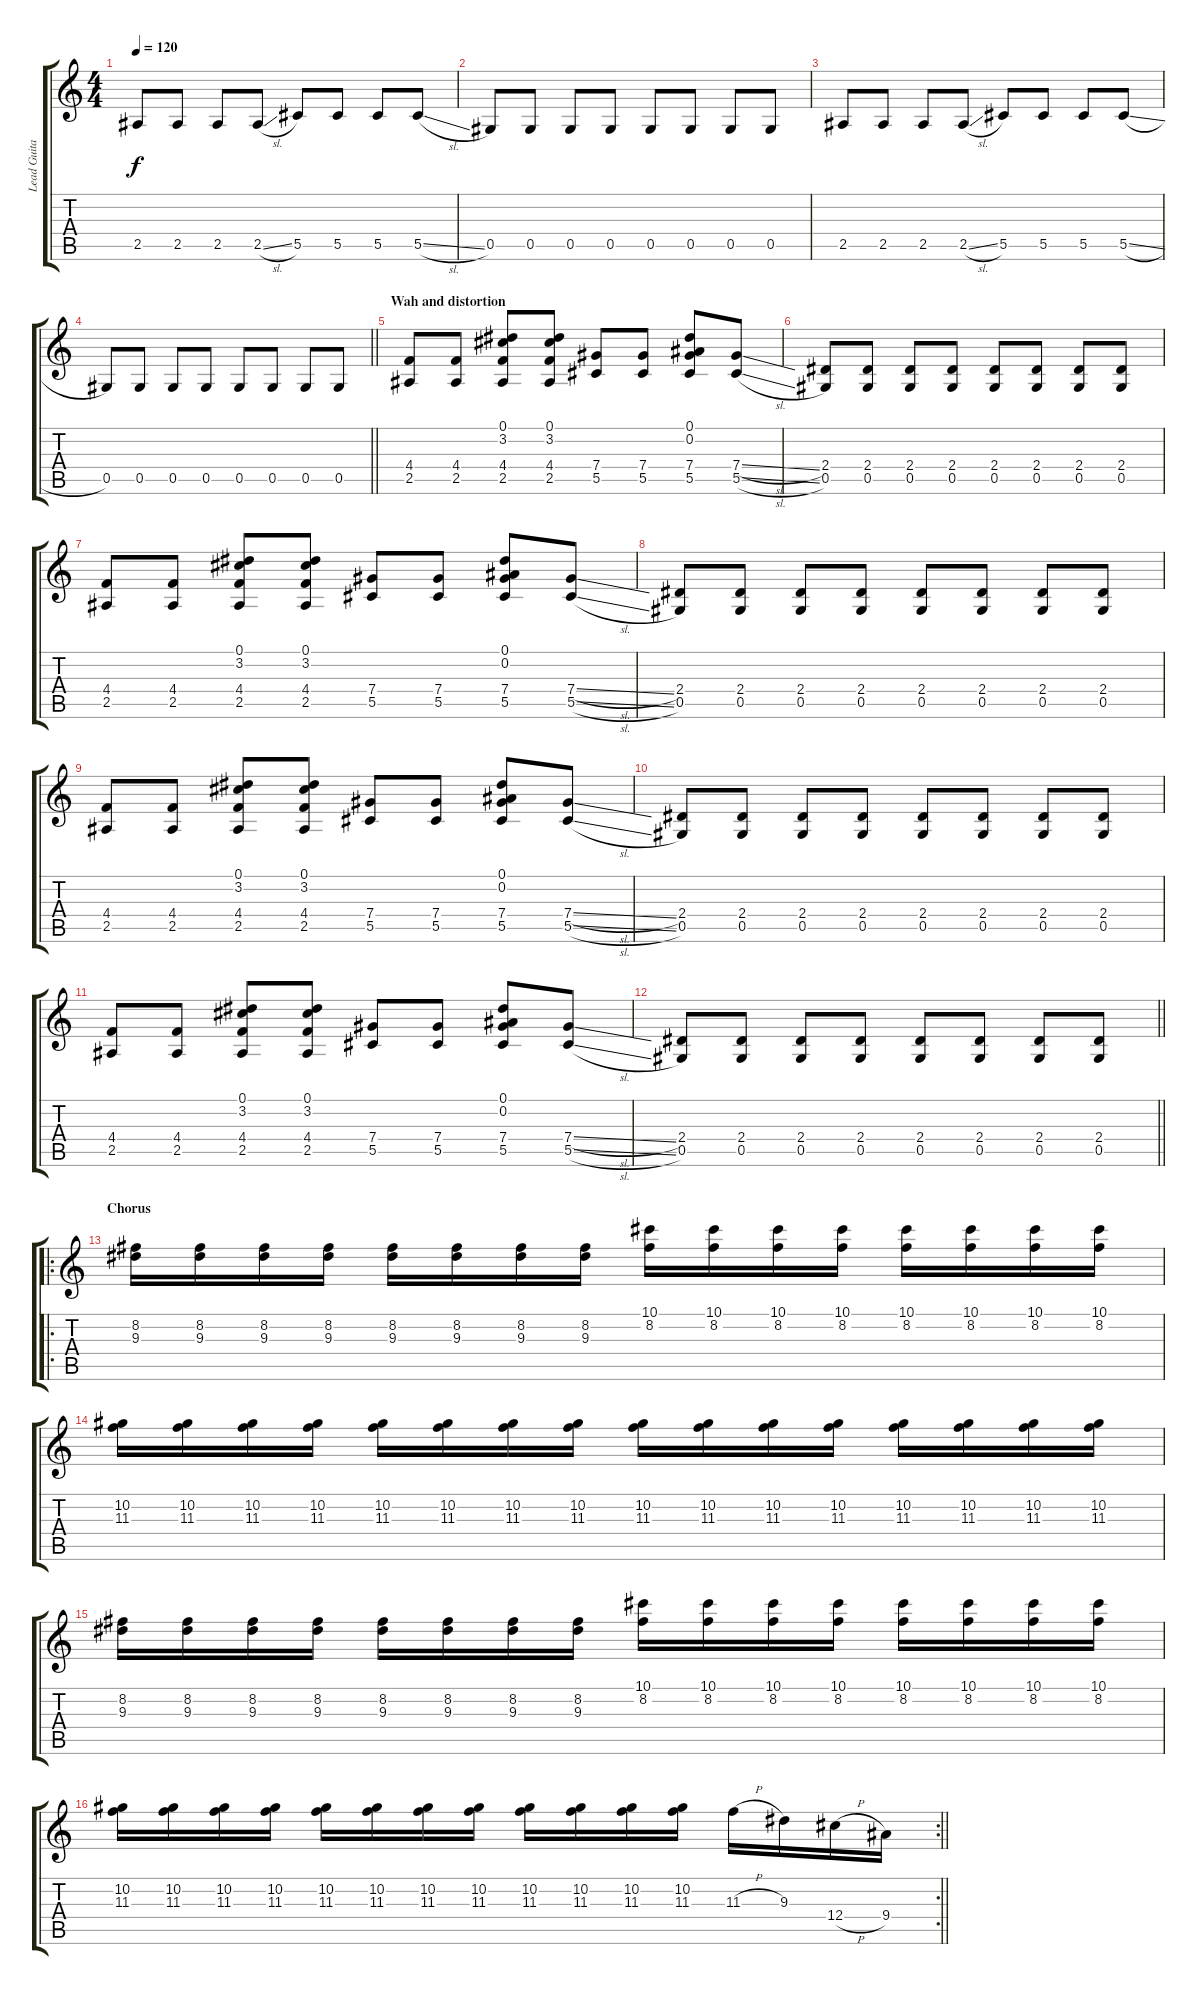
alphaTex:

\track ("Lead Guitar" "Lead Guita") {instrument distortionguitar}
\staff {score tabs}
\tuning (Eb4 Bb3 Gb3 Db3 Ab2 Eb2) {hide}
\ts (4 4)
\tempo 120
\clef g2
\ks c
2.5.8{dy f} 2.5.8 2.5.8 2.5{sl}.8 5.5.8 5.5.8 5.5.8 5.5{sl}.8 |
0.5.8 0.5.8 0.5.8 0.5.8 0.5.8 0.5.8 0.5.8 0.5.8 |
2.5.8 2.5.8 2.5.8 2.5{sl}.8 5.5.8 5.5.8 5.5.8 5.5{sl}.8 |
\barLineRight lightlight
0.5.8 0.5.8 0.5.8 0.5.8 0.5.8 0.5.8 0.5.8 0.5.8 |
\section ("" "Wah and distortion")
(4.4 2.5).8 (4.4 2.5).8 (0.1 3.2 4.4 2.5).8 (0.1 3.2 4.4 2.5).8 (7.4 5.5).8 (7.4 5.5).8 (0.1 0.2 7.4 5.5).8 (7.4{sl} 5.5{sl}).8 |
(2.4 0.5).8 (2.4 0.5).8 (2.4 0.5).8 (2.4 0.5).8 (2.4 0.5).8 (2.4 0.5).8 (2.4 0.5).8 (2.4 0.5).8 |
(4.4 2.5).8 (4.4 2.5).8 (0.1 3.2 4.4 2.5).8 (0.1 3.2 4.4 2.5).8 (7.4 5.5).8 (7.4 5.5).8 (0.1 0.2 7.4 5.5).8 (7.4{sl} 5.5{sl}).8 |
(2.4 0.5).8 (2.4 0.5).8 (2.4 0.5).8 (2.4 0.5).8 (2.4 0.5).8 (2.4 0.5).8 (2.4 0.5).8 (2.4 0.5).8 |
(4.4 2.5).8 (4.4 2.5).8 (0.1 3.2 4.4 2.5).8 (0.1 3.2 4.4 2.5).8 (7.4 5.5).8 (7.4 5.5).8 (0.1 0.2 7.4 5.5).8 (7.4{sl} 5.5{sl}).8 |
(2.4 0.5).8 (2.4 0.5).8 (2.4 0.5).8 (2.4 0.5).8 (2.4 0.5).8 (2.4 0.5).8 (2.4 0.5).8 (2.4 0.5).8 |
(4.4 2.5).8 (4.4 2.5).8 (0.1 3.2 4.4 2.5).8 (0.1 3.2 4.4 2.5).8 (7.4 5.5).8 (7.4 5.5).8 (0.1 0.2 7.4 5.5).8 (7.4{sl} 5.5{sl}).8 |
\barLineRight lightlight
(2.4 0.5).8 (2.4 0.5).8 (2.4 0.5).8 (2.4 0.5).8 (2.4 0.5).8 (2.4 0.5).8 (2.4 0.5).8 (2.4 0.5).8 |
\ro
\section ("" "Chorus")
(8.2 9.3).16 (8.2 9.3).16 (8.2 9.3).16 (8.2 9.3).16 (8.2 9.3).16 (8.2 9.3).16 (8.2 9.3).16 (8.2 9.3).16 (10.1 8.2).16 (10.1 8.2).16 (10.1 8.2).16 (10.1 8.2).16 (10.1 8.2).16 (10.1 8.2).16 (10.1 8.2).16 (10.1 8.2).16 |
(10.2 11.3).16 (10.2 11.3).16 (10.2 11.3).16 (10.2 11.3).16 (10.2 11.3).16 (10.2 11.3).16 (10.2 11.3).16 (10.2 11.3).16 (10.2 11.3).16 (10.2 11.3).16 (10.2 11.3).16 (10.2 11.3).16 (10.2 11.3).16 (10.2 11.3).16 (10.2 11.3).16 (10.2 11.3).16 |
(8.2 9.3).16 (8.2 9.3).16 (8.2 9.3).16 (8.2 9.3).16 (8.2 9.3).16 (8.2 9.3).16 (8.2 9.3).16 (8.2 9.3).16 (10.1 8.2).16 (10.1 8.2).16 (10.1 8.2).16 (10.1 8.2).16 (10.1 8.2).16 (10.1 8.2).16 (10.1 8.2).16 (10.1 8.2).16 |
\rc 2
\barLineRight lightlight
(10.2 11.3).16 (10.2 11.3).16 (10.2 11.3).16 (10.2 11.3).16 (10.2 11.3).16 (10.2 11.3).16 (10.2 11.3).16 (10.2 11.3).16 (10.2 11.3).16 (10.2 11.3).16 (10.2 11.3).16 (10.2 11.3).16 11.3{h}.16 9.3.16 12.4{h}.16 9.4.16
